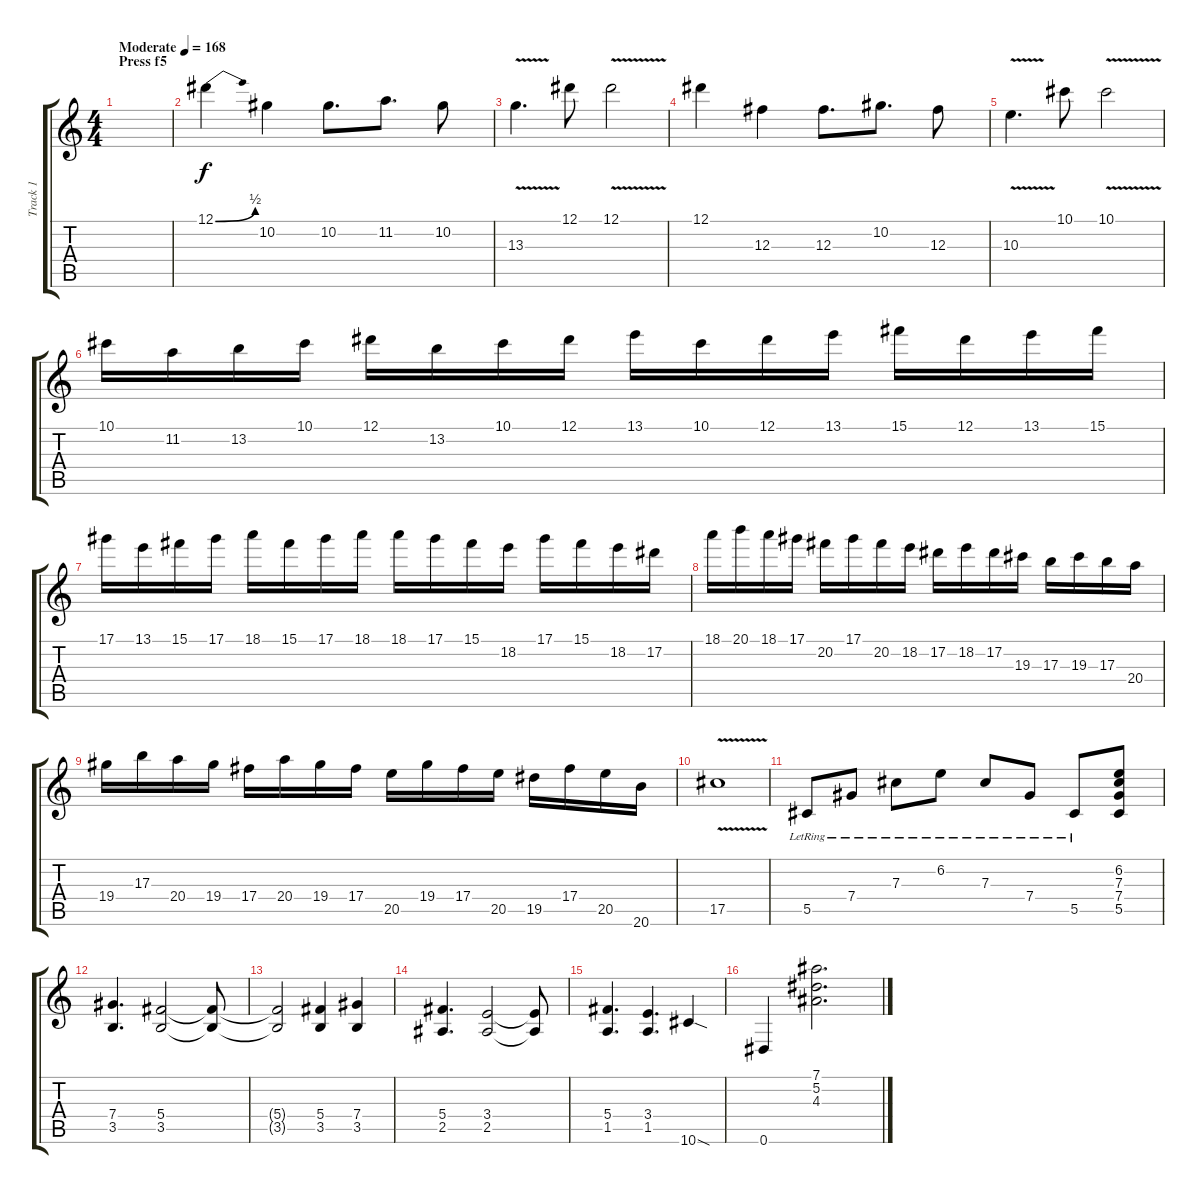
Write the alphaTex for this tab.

\track ("Track 1" "Track 1") {instrument overdrivenguitar}
\staff {score tabs}
\tuning (Eb4 Bb3 Gb3 Db3 Ab2 Eb2) {hide}
\ts (4 4)
\section ("" "Press f5")
\tempo (168 "Moderate")
\clef g2
\ks c
|
12.1{be (bend 0 0 60 2)}.4 10.2.4 10.2.8{d} 11.2.8{d} 10.2.8 |
13.3{v}.4{d} 12.1.8 12.1{v}.2 |
12.1.4 12.3.4 12.3.8{d} 10.2.8{d} 12.3.8 |
10.3{v}.4{d} 10.1.8 10.1{v}.2 |
10.1.16 11.2.16 13.2.16 10.1.16 12.1.16 13.2.16 10.1.16 12.1.16 13.1.16 10.1.16 12.1.16 13.1.16 15.1.16 12.1.16 13.1.16 15.1.16 |
17.1.16 13.1.16 15.1.16 17.1.16 18.1.16 15.1.16 17.1.16 18.1.16 18.1.16 17.1.16 15.1.16 18.2.16 17.1.16 15.1.16 18.2.16 17.2.16 |
18.1.16 20.1.16 18.1.16 17.1.16 20.2.16 17.1.16 20.2.16 18.2.16 17.2.16 18.2.16 17.2.16 19.3.16 17.3.16 19.3.16 17.3.16 20.4.16 |
19.4.16 17.3.16 20.4.16 19.4.16 17.4.16 20.4.16 19.4.16 17.4.16 20.5.16 19.4.16 17.4.16 20.5.16 19.5.16 17.4.16 20.5.16 20.6.16 |
17.5{v}.1 |
5.5{lr}.8 7.4{lr}.8 7.3{lr}.8 6.2{lr}.8 7.3{lr}.8 7.4{lr}.8 5.5{lr}.8 (6.2 7.3 7.4 5.5).8 |
(7.4 3.5).4{d} (5.4 3.5).2 (5.4{t} 3.5{t}).8 |
(5.4{t} 3.5{t}).2 (5.4 3.5).4 (7.4 3.5).4 |
(5.4 2.5).4{d} (3.4 2.5).2 (3.4{t} 2.5{t}).8 |
(5.4 1.5).4{d} (3.4 1.5).4{d} 10.6{sod}.4 |
0.6.4 (7.1 5.2 4.3).2{d}
